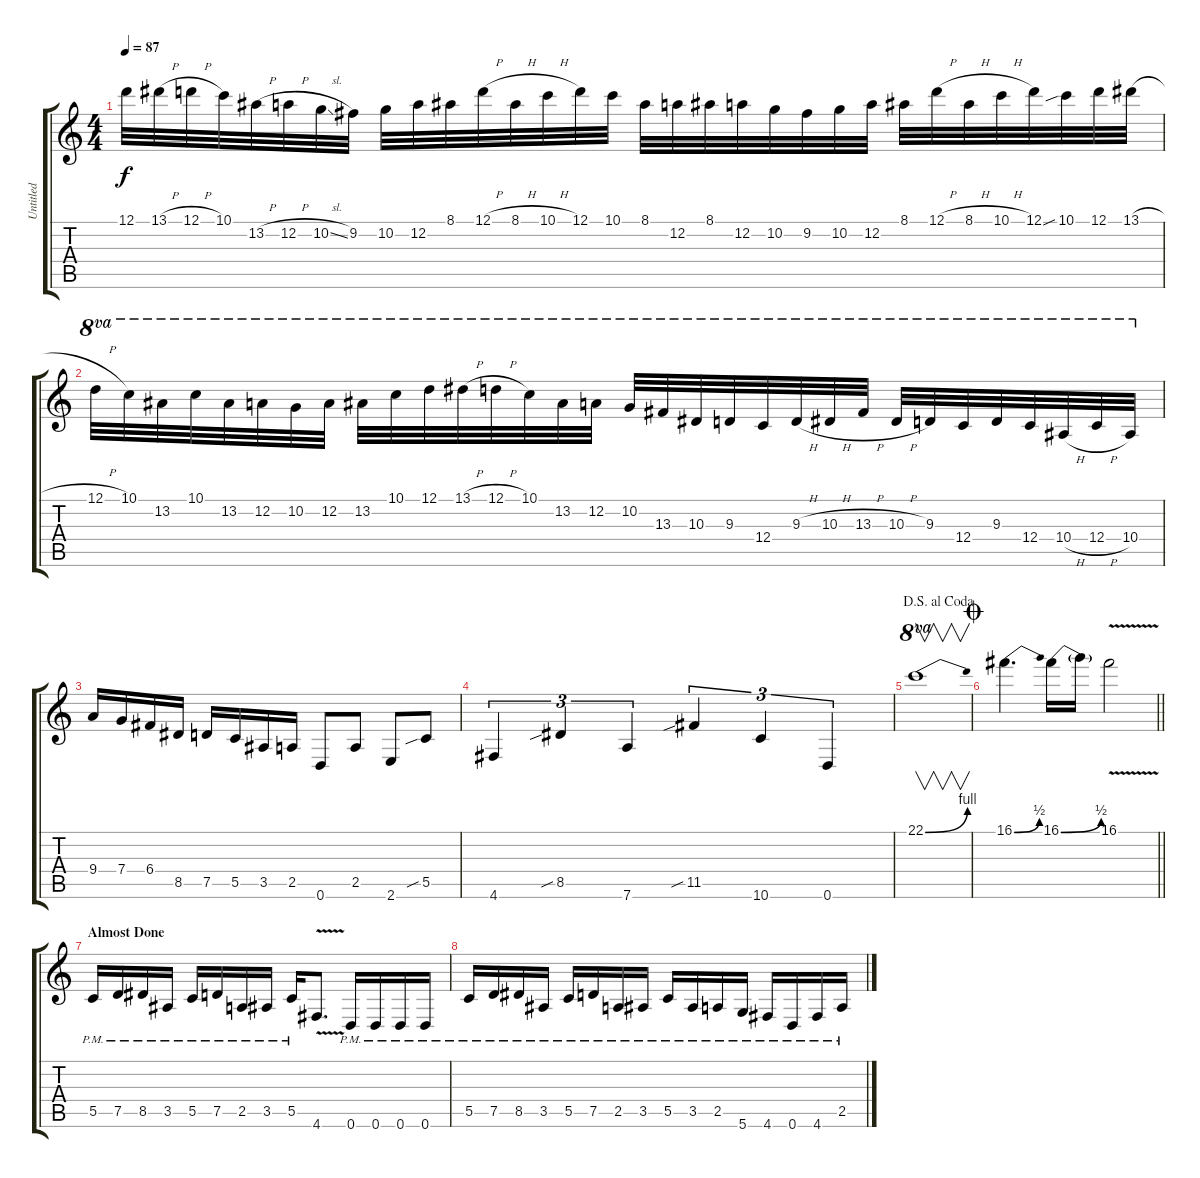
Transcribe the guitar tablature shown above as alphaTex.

\track ("Untitled" "Untitled") {instrument distortionguitar}
\staff {score tabs}
\tuning (D4 A3 F3 C3 G2 D2) {hide}
\ts (4 4)
\tempo 87
\clef g2
\ks c
12.1.32{dy f} 13.1{h}.32 12.1{h}.32 10.1.32 13.2{h}.32 12.2{h}.32 10.2{sl}.32 9.2.32 10.2.32 12.2.32 8.1.32 12.1{h}.32 8.1{h}.32 10.1{h}.32 12.1.32 10.1.32 8.1.32 12.2.32 8.1.32 12.2.32 10.2.32 9.2.32 10.2.32 12.2.32 8.1.32 12.1{h}.32 8.1{h}.32 10.1{h}.32 12.1.32 10.1{sib}.32 12.1.32 13.1{h}.32 |
12.1{h}.32{ot 8va} 10.1.32{ot 8va} 13.2.32{ot 8va} 10.1.32{ot 8va} 13.2.32{ot 8va} 12.2.32{ot 8va} 10.2.32{ot 8va} 12.2.32{ot 8va} 13.2.32{ot 8va} 10.1.32{ot 8va} 12.1.32{ot 8va} 13.1{h}.32{ot 8va} 12.1{h}.32{ot 8va} 10.1.32{ot 8va} 13.2.32{ot 8va} 12.2.32{ot 8va} 10.2.32{ot 8va} 13.3.32{ot 8va} 10.3.32{ot 8va} 9.3.32{ot 8va} 12.4.32{ot 8va} 9.3{h}.32{ot 8va} 10.3{h}.32{ot 8va} 13.3{h}.32{ot 8va} 10.3{h}.32{ot 8va} 9.3.32{ot 8va} 12.4.32{ot 8va} 9.3.32{ot 8va} 12.4.32{ot 8va} 10.4{h}.32{ot 8va} 12.4{h}.32{ot 8va} 10.4.32{ot 8va} |
9.4.16 7.4.16 6.4.16 8.5.16 7.5.16 5.5.16 3.5.16 2.5.16 0.6.8 2.5.8 2.6.8 5.5{sib}.8 |
4.6.4{tu (3 2)} 8.5{sib}.4{tu (3 2)} 7.6.4{tu (3 2)} 11.5{sib}.4{tu (3 2)} 10.6.4{tu (3 2)} 0.6.4{tu (3 2)} |
\jump dalsegnoalcoda
22.1{be (bend 0 0 60 4)}.1{v ot 8va} |
\jump coda
\barLineRight lightlight
16.1{be (bend 0 0 60 2)}.4{d} 16.1{be (bend 0 0 60 2)}.16 16.1{t}.16 16.1{v}.2 |
\section ("" "Almost Done")
5.5{pm}.16 7.5{pm}.16 8.5{pm}.16 3.5{pm}.16 5.5{pm}.16 7.5{pm}.16 2.5{pm}.16 3.5{pm}.16 5.5{pm}.16 4.6{v}.8{d} 0.6{pm}.16 0.6{pm}.16 0.6{pm}.16 0.6{pm}.16 |
5.5{pm}.16 7.5{pm}.16 8.5{pm}.16 3.5{pm}.16 5.5{pm}.16 7.5{pm}.16 2.5{pm}.16 3.5{pm}.16 5.5{pm}.16 3.5{pm}.16 2.5{pm}.16 5.6{pm}.16 4.6{pm}.16 0.6{pm}.16 4.6{pm}.16 2.5{pm}.16
